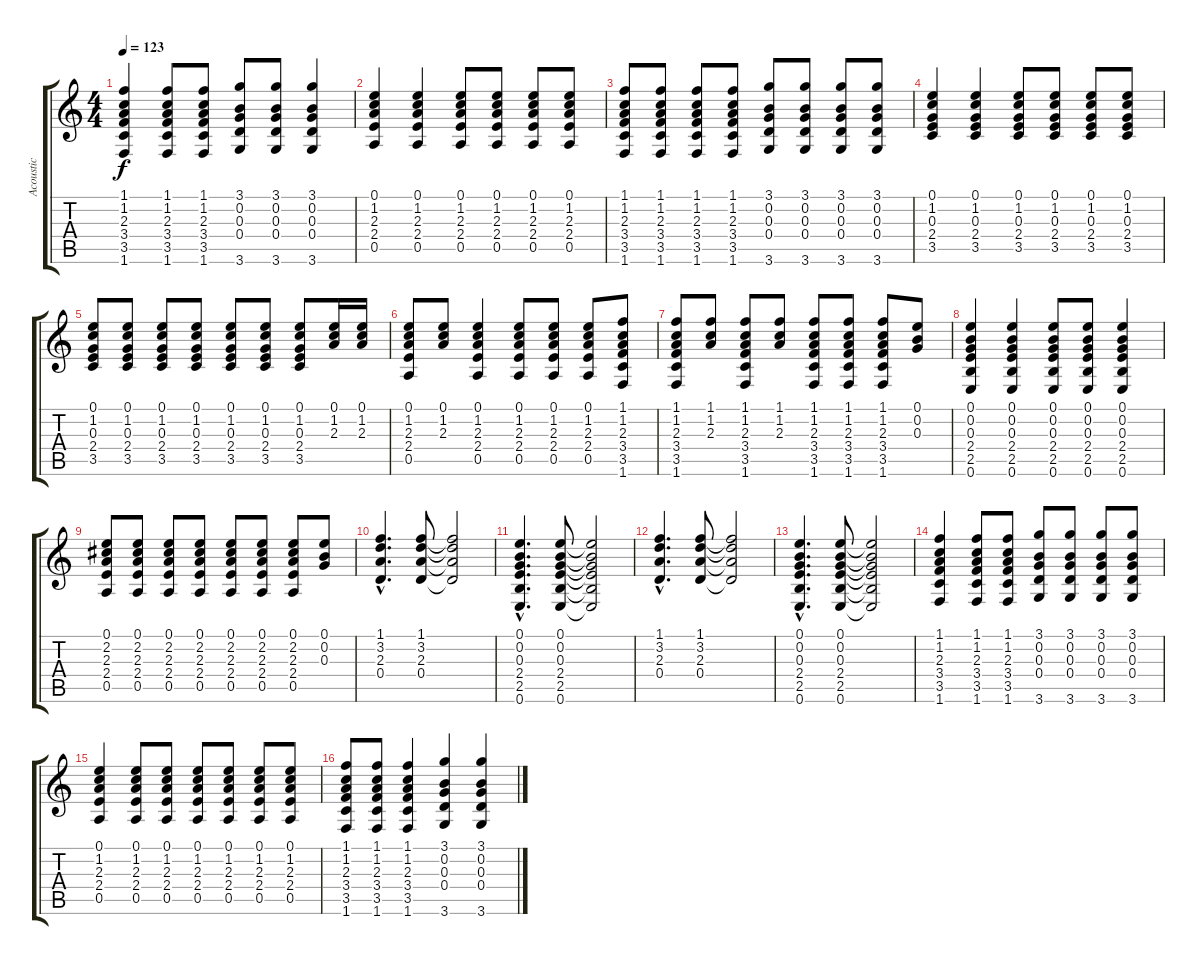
\track ("Acoustic" "Acoustic") {instrument acousticguitarsteel}
\staff {score tabs}
\tuning (E4 B3 G3 D3 A2 E2) {hide}
\ts (4 4)
\tempo 123
\clef g2
\ks c
(1.1 1.2 2.3 3.4 3.5 1.6).4{dy f} (1.1 1.2 2.3 3.4 3.5 1.6).8 (1.1 1.2 2.3 3.4 3.5 1.6).8 (3.1 0.2 0.3 0.4 3.6).8 (3.1 0.2 0.3 0.4 3.6).8 (3.1 0.2 0.3 0.4 3.6).4 |
(0.1 1.2 2.3 2.4 0.5).4 (0.1 1.2 2.3 2.4 0.5).4 (0.1 1.2 2.3 2.4 0.5).8 (0.1 1.2 2.3 2.4 0.5).8 (0.1 1.2 2.3 2.4 0.5).8 (0.1 1.2 2.3 2.4 0.5).8 |
(1.1 1.2 2.3 3.4 3.5 1.6).8 (1.1 1.2 2.3 3.4 3.5 1.6).8 (1.1 1.2 2.3 3.4 3.5 1.6).8 (1.1 1.2 2.3 3.4 3.5 1.6).8 (3.1 0.2 0.3 0.4 3.6).8 (3.1 0.2 0.3 0.4 3.6).8 (3.1 0.2 0.3 0.4 3.6).8 (3.1 0.2 0.3 0.4 3.6).8 |
(0.1 1.2 0.3 2.4 3.5).4 (0.1 1.2 0.3 2.4 3.5).4 (0.1 1.2 0.3 2.4 3.5).8 (0.1 1.2 0.3 2.4 3.5).8 (0.1 1.2 0.3 2.4 3.5).8 (0.1 1.2 0.3 2.4 3.5).8 |
(0.1 1.2 0.3 2.4 3.5).8 (0.1 1.2 0.3 2.4 3.5).8 (0.1 1.2 0.3 2.4 3.5).8 (0.1 1.2 0.3 2.4 3.5).8 (0.1 1.2 0.3 2.4 3.5).8 (0.1 1.2 0.3 2.4 3.5).8 (0.1 1.2 0.3 2.4 3.5).8 (0.1 1.2 2.3).16 (0.1 1.2 2.3).16 |
(0.1 1.2 2.3 2.4 0.5).8 (0.1 1.2 2.3).8 (0.1 1.2 2.3 2.4 0.5).4 (0.1 1.2 2.3 2.4 0.5).8 (0.1 1.2 2.3 2.4 0.5).8 (0.1 1.2 2.3 2.4 0.5).8 (1.1 1.2 2.3 3.4 3.5 1.6).8 |
(1.1 1.2 2.3 3.4 3.5 1.6).8 (1.1 1.2 2.3).8 (1.1 1.2 2.3 3.4 3.5 1.6).8 (1.1 1.2 2.3).8 (1.1 1.2 2.3 3.4 3.5 1.6).8 (1.1 1.2 2.3 3.4 3.5 1.6).8 (1.1 1.2 2.3 3.4 3.5 1.6).8 (0.1 0.2 0.3).8 |
(0.1 0.2 0.3 2.4 2.5 0.6).4 (0.1 0.2 0.3 2.4 2.5 0.6).4 (0.1 0.2 0.3 2.4 2.5 0.6).8 (0.1 0.2 0.3 2.4 2.5 0.6).8 (0.1 0.2 0.3 2.4 2.5 0.6).4 |
(0.1 2.2 2.3 2.4 0.5).8 (0.1 2.2 2.3 2.4 0.5).8 (0.1 2.2 2.3 2.4 0.5).8 (0.1 2.2 2.3 2.4 0.5).8 (0.1 2.2 2.3 2.4 0.5).8 (0.1 2.2 2.3 2.4 0.5).8 (0.1 2.2 2.3 2.4 0.5).8 (0.1 0.2 0.3).8 |
(1.1{hac} 3.2{hac} 2.3{hac} 0.4{hac}).4{d} (1.1 3.2 2.3 0.4).8 (1.1{t} 3.2{t} 2.3{t} 0.4{t}).2 |
(0.1{hac} 0.2{hac} 0.3{hac} 2.4{hac} 2.5{hac} 0.6{hac}).4{d} (0.1 0.2 0.3 2.4 2.5 0.6).8 (0.1{t} 0.2{t} 0.3{t} 2.4{t} 2.5{t} 0.6{t}).2 |
(1.1{hac} 3.2{hac} 2.3{hac} 0.4{hac}).4{d} (1.1 3.2 2.3 0.4).8 (1.1{t} 3.2{t} 2.3{t} 0.4{t}).2 |
(0.1{hac} 0.2{hac} 0.3{hac} 2.4{hac} 2.5{hac} 0.6{hac}).4{d} (0.1 0.2 0.3 2.4 2.5 0.6).8 (0.1{t} 0.2{t} 0.3{t} 2.4{t} 2.5{t} 0.6{t}).2 |
(1.1 1.2 2.3 3.4 3.5 1.6).4 (1.1 1.2 2.3 3.4 3.5 1.6).8 (1.1 1.2 2.3 3.4 3.5 1.6).8 (3.1 0.2 0.3 0.4 3.6).8 (3.1 0.2 0.3 0.4 3.6).8 (3.1 0.2 0.3 0.4 3.6).8 (3.1 0.2 0.3 0.4 3.6).8 |
(0.1 1.2 2.3 2.4 0.5).4 (0.1 1.2 2.3 2.4 0.5).8 (0.1 1.2 2.3 2.4 0.5).8 (0.1 1.2 2.3 2.4 0.5).8 (0.1 1.2 2.3 2.4 0.5).8 (0.1 1.2 2.3 2.4 0.5).8 (0.1 1.2 2.3 2.4 0.5).8 |
(1.1 1.2 2.3 3.4 3.5 1.6).8 (1.1 1.2 2.3 3.4 3.5 1.6).8 (1.1 1.2 2.3 3.4 3.5 1.6).4 (3.1 0.2 0.3 0.4 3.6).4 (3.1 0.2 0.3 0.4 3.6).4
